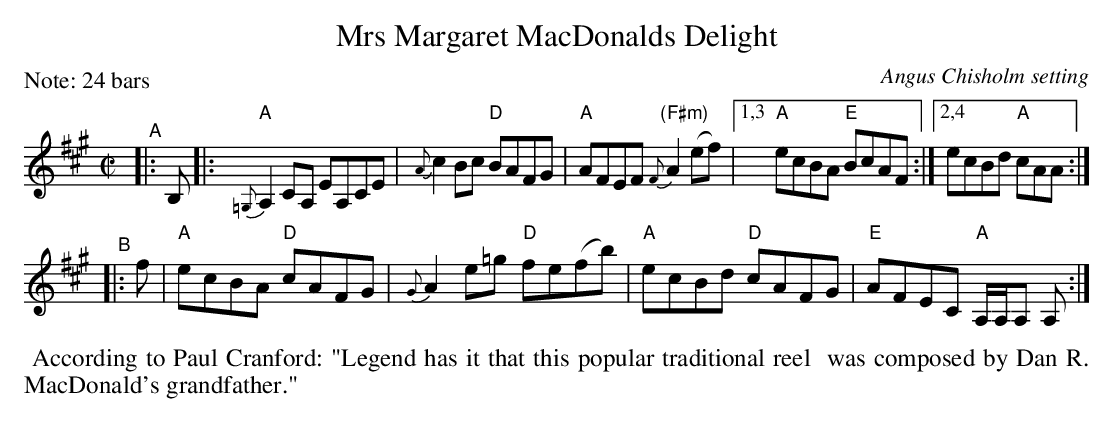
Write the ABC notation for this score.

X:1
T: Mrs Margaret MacDonalds Delight
O: Angus Chisholm setting
M: C|
L: 1/8
P: Note: 24 bars
K: A
"^A"|: B, |:\
"A"{=G,}A,2 CA, EA,CE | {A}c2Bc "D"BAFG | "A"AFEF "(F#m)"{F}A2(ef) |[1,3 "A"ecBA "E"BcAF :|[2,4 ecBd "A"cAA :|
"^B"|: f |\
"A"ecBA "D"cAFG | {G}A2e=g "D"fe(fb) | "A"ecBd "D"cAFG | "E"AFEC "A"A,/A,/A, A, :|
